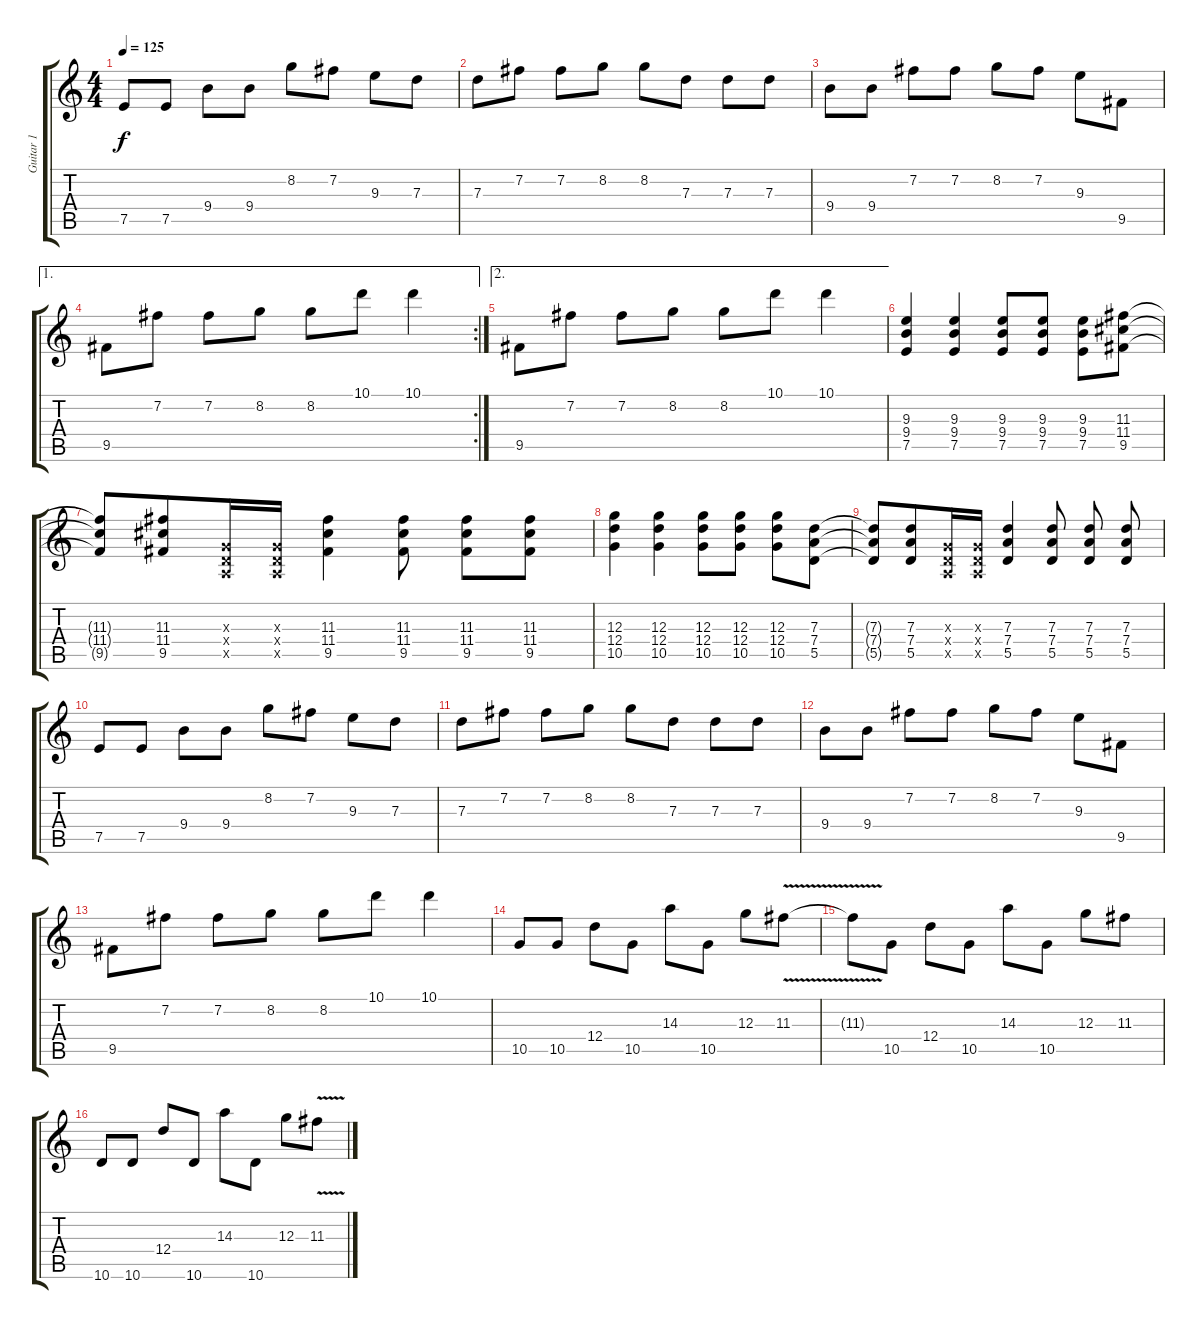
\track ("Guitar 1" "Guitar 1") {instrument distortionguitar}
\staff {score tabs}
\tuning (E4 B3 G3 D3 A2 E2) {hide}
\ts (4 4)
\tempo 125
\clef g2
\ks c
7.5.8{dy f} 7.5.8 9.4.8 9.4.8 8.2.8 7.2.8 9.3.8 7.3.8 |
7.3.8 7.2.8 7.2.8 8.2.8 8.2.8 7.3.8 7.3.8 7.3.8 |
9.4.8 9.4.8 7.2.8 7.2.8 8.2.8 7.2.8 9.3.8 9.5.8 |
\ae 1
\rc 2
9.5.8 7.2.8 7.2.8 8.2.8 8.2.8 10.1.8 10.1.4 |
\ae 2
9.5.8 7.2.8 7.2.8 8.2.8 8.2.8 10.1.8 10.1.4 |
(9.3 9.4 7.5).4 (9.3 9.4 7.5).4 (9.3 9.4 7.5).8 (9.3 9.4 7.5).8 (9.3 9.4 7.5).8 (11.3 11.4 9.5).8 |
(11.3{t} 11.4{t} 9.5{t}).8{beam merge} (11.3 11.4 9.5).8{beam merge} (0.3{x} 0.4{x} 0.5{x}).16{beam merge} (0.3{x} 0.4{x} 0.5{x}).16 (11.3 11.4 9.5).4 (11.3 11.4 9.5).8 (11.3 11.4 9.5).8 (11.3 11.4 9.5).8 |
(12.3 12.4 10.5).4 (12.3 12.4 10.5).4 (12.3 12.4 10.5).8 (12.3 12.4 10.5).8 (12.3 12.4 10.5).8 (7.3 7.4 5.5).8 |
(7.3{t} 7.4{t} 5.5{t}).8{beam merge} (7.3 7.4 5.5).8{beam merge} (0.3{x} 0.4{x} 0.5{x}).16{beam merge} (0.3{x} 0.4{x} 0.5{x}).16 (7.3 7.4 5.5).4 (7.3 7.4 5.5).8{beam split} (7.3 7.4 5.5).8{beam split} (7.3 7.4 5.5).8 |
7.5.8 7.5.8 9.4.8 9.4.8 8.2.8 7.2.8 9.3.8 7.3.8 |
7.3.8 7.2.8 7.2.8 8.2.8 8.2.8 7.3.8 7.3.8 7.3.8 |
9.4.8 9.4.8 7.2.8 7.2.8 8.2.8 7.2.8 9.3.8 9.5.8 |
9.5.8 7.2.8 7.2.8 8.2.8 8.2.8 10.1.8 10.1.4 |
10.5.8 10.5.8 12.4.8 10.5.8 14.3.8 10.5.8 12.3.8 11.3{v}.8 |
11.3{t}.8 10.5.8 12.4.8 10.5.8 14.3.8 10.5.8 12.3.8 11.3.8 |
10.6.8 10.6.8 12.4.8 10.6.8 14.3.8 10.6.8 12.3.8 11.3{v}.8
